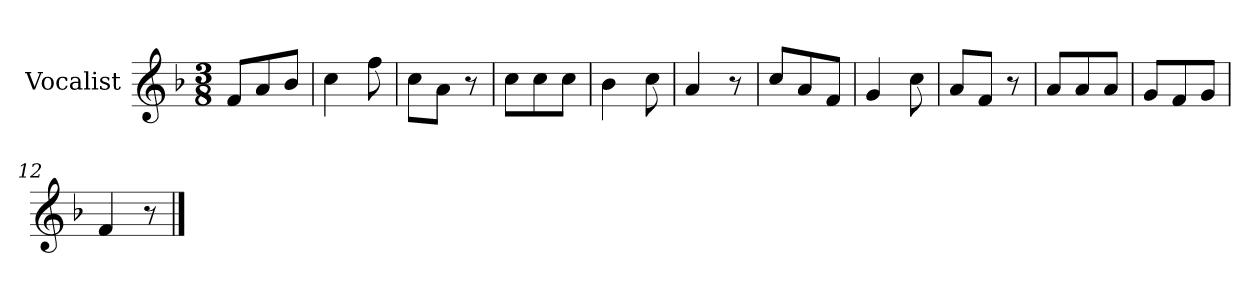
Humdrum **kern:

**kern
*part1
*staff1
*I"Vocalist
*k[b-]
*F:
*M3/8
=1
8fL
8a
8b-J
=2
4cc
8ff
=3
8ccL
8aJ
8r
=4
8ccL
8cc
8ccJ
=5
4b-
8cc
=6
4a
8r
=7
8ccL
8a
8fJ
=8
4g
8cc
=9
8aL
8fJ
8r
=10
8aL
8a
8aJ
=11
8gL
8f
8gJ
=12
4f
8r
==
*-
